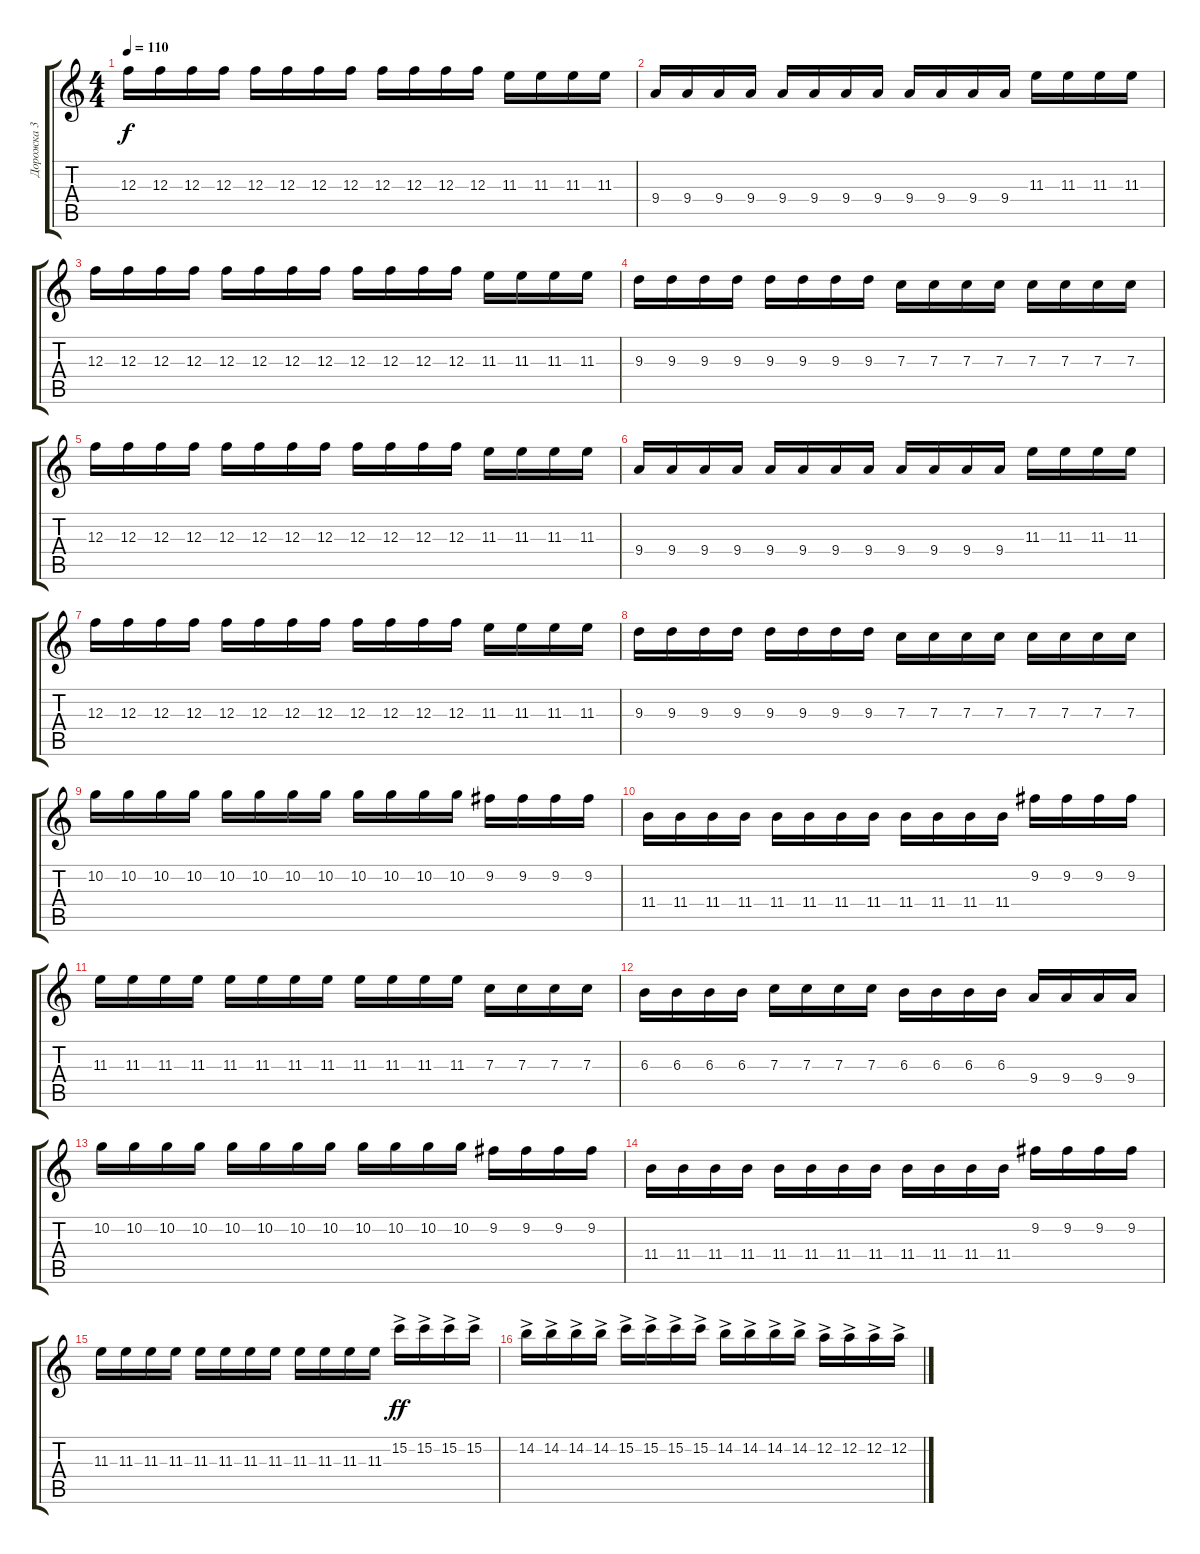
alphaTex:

\track ("Дорожка 3" "Дорожка 3") {instrument distortionguitar}
\staff {score tabs}
\tuning (D4 A3 F3 C3 G2 D2) {hide}
\ts (4 4)
\tempo 110
\clef g2
\ks c
12.3.16{dy f} 12.3.16 12.3.16 12.3.16 12.3.16 12.3.16 12.3.16 12.3.16 12.3.16 12.3.16 12.3.16 12.3.16 11.3.16 11.3.16 11.3.16 11.3.16 |
9.4.16 9.4.16 9.4.16 9.4.16 9.4.16 9.4.16 9.4.16 9.4.16 9.4.16 9.4.16 9.4.16 9.4.16 11.3.16 11.3.16 11.3.16 11.3.16 |
12.3.16 12.3.16 12.3.16 12.3.16 12.3.16 12.3.16 12.3.16 12.3.16 12.3.16 12.3.16 12.3.16 12.3.16 11.3.16 11.3.16 11.3.16 11.3.16 |
9.3.16 9.3.16 9.3.16 9.3.16 9.3.16 9.3.16 9.3.16 9.3.16 7.3.16 7.3.16 7.3.16 7.3.16 7.3.16 7.3.16 7.3.16 7.3.16 |
12.3.16 12.3.16 12.3.16 12.3.16 12.3.16 12.3.16 12.3.16 12.3.16 12.3.16 12.3.16 12.3.16 12.3.16 11.3.16 11.3.16 11.3.16 11.3.16 |
9.4.16 9.4.16 9.4.16 9.4.16 9.4.16 9.4.16 9.4.16 9.4.16 9.4.16 9.4.16 9.4.16 9.4.16 11.3.16 11.3.16 11.3.16 11.3.16 |
12.3.16 12.3.16 12.3.16 12.3.16 12.3.16 12.3.16 12.3.16 12.3.16 12.3.16 12.3.16 12.3.16 12.3.16 11.3.16 11.3.16 11.3.16 11.3.16 |
9.3.16 9.3.16 9.3.16 9.3.16 9.3.16 9.3.16 9.3.16 9.3.16 7.3.16 7.3.16 7.3.16 7.3.16 7.3.16 7.3.16 7.3.16 7.3.16 |
10.2.16 10.2.16 10.2.16 10.2.16 10.2.16 10.2.16 10.2.16 10.2.16 10.2.16 10.2.16 10.2.16 10.2.16 9.2.16 9.2.16 9.2.16 9.2.16 |
11.4.16 11.4.16 11.4.16 11.4.16 11.4.16 11.4.16 11.4.16 11.4.16 11.4.16 11.4.16 11.4.16 11.4.16 9.2.16 9.2.16 9.2.16 9.2.16 |
11.3.16 11.3.16 11.3.16 11.3.16 11.3.16 11.3.16 11.3.16 11.3.16 11.3.16 11.3.16 11.3.16 11.3.16 7.3.16 7.3.16 7.3.16 7.3.16 |
6.3.16 6.3.16 6.3.16 6.3.16 7.3.16 7.3.16 7.3.16 7.3.16 6.3.16 6.3.16 6.3.16 6.3.16 9.4.16 9.4.16 9.4.16 9.4.16 |
10.2.16 10.2.16 10.2.16 10.2.16 10.2.16 10.2.16 10.2.16 10.2.16 10.2.16 10.2.16 10.2.16 10.2.16 9.2.16 9.2.16 9.2.16 9.2.16 |
11.4.16 11.4.16 11.4.16 11.4.16 11.4.16 11.4.16 11.4.16 11.4.16 11.4.16 11.4.16 11.4.16 11.4.16 9.2.16 9.2.16 9.2.16 9.2.16 |
11.3.16 11.3.16 11.3.16 11.3.16 11.3.16 11.3.16 11.3.16 11.3.16 11.3.16 11.3.16 11.3.16 11.3.16 15.2{ac}.16{dy ff} 15.2{ac}.16 15.2{ac}.16 15.2{ac}.16 |
14.2{ac}.16 14.2{ac}.16 14.2{ac}.16 14.2{ac}.16 15.2{ac}.16 15.2{ac}.16 15.2{ac}.16 15.2{ac}.16 14.2{ac}.16 14.2{ac}.16 14.2{ac}.16 14.2{ac}.16 12.2{ac}.16 12.2{ac}.16 12.2{ac}.16 12.2{ac}.16
